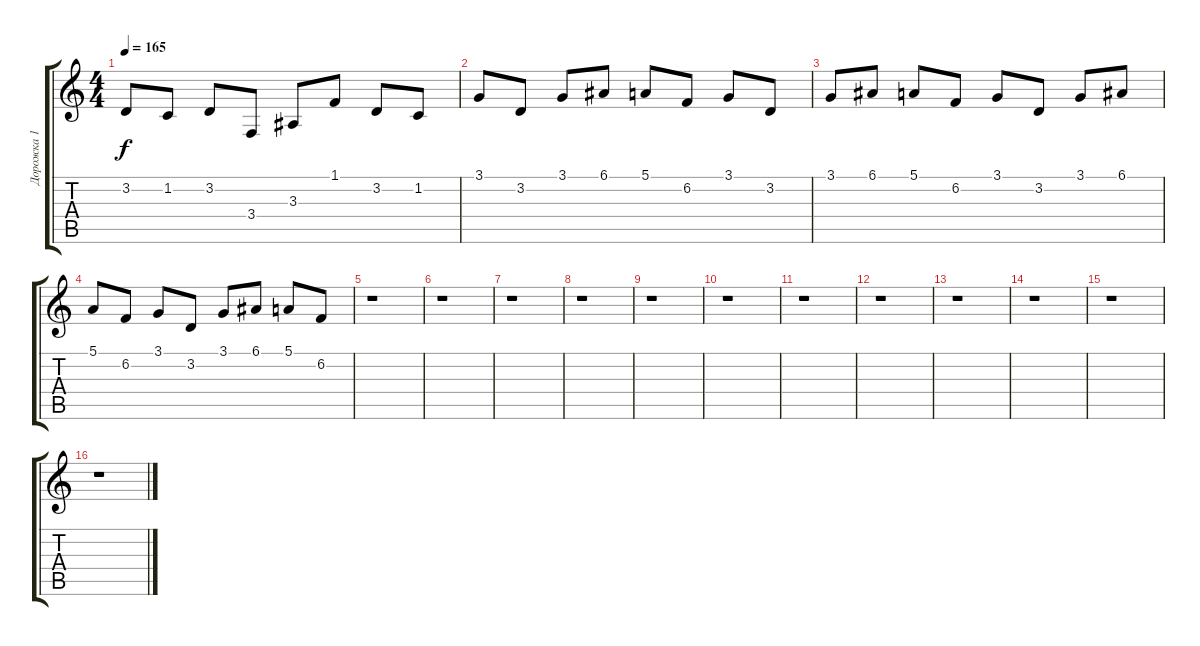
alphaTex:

\track ("Дорожка 1" "Дорожка 1") {instrument churchorgan}
\staff {score tabs}
\tuning (E4 B3 G3 D3 A2 E2) {hide}
\ts (4 4)
\tempo 165
\clef g2
\ks c
3.2.8{dy f} 1.2.8 3.2.8 3.4.8 3.3.8 1.1.8 3.2.8 1.2.8 |
3.1.8 3.2.8 3.1.8 6.1.8 5.1.8 6.2.8 3.1.8 3.2.8 |
3.1.8 6.1.8 5.1.8 6.2.8 3.1.8 3.2.8 3.1.8 6.1.8 |
5.1.8 6.2.8 3.1.8 3.2.8 3.1.8 6.1.8 5.1.8 6.2.8 |
r.1 |
r.1 |
r.1 |
r.1 |
r.1 |
r.1 |
r.1 |
r.1 |
r.1 |
r.1 |
r.1 |
r.1
